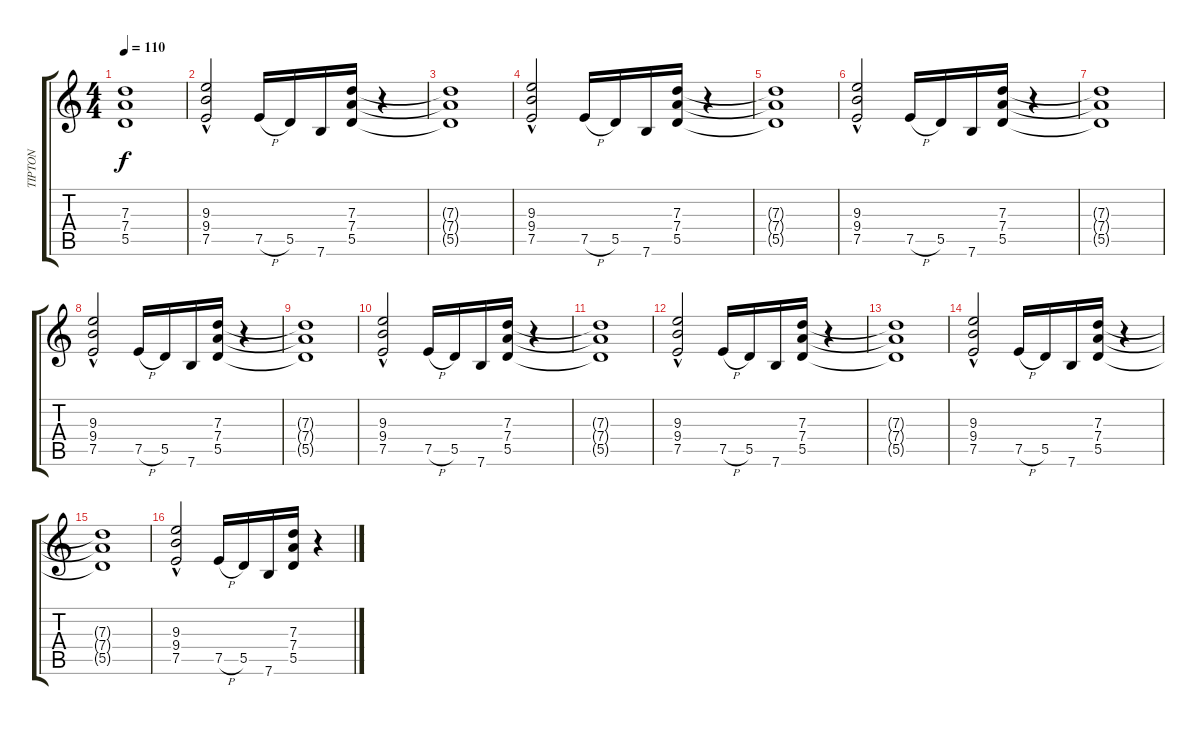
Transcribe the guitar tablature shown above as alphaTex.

\track ("TIPTON" "TIPTON") {instrument distortionguitar}
\staff {score tabs}
\tuning (E4 B3 G3 D3 A2 E2) {hide}
\ts (4 4)
\tempo 110
\clef g2
\ks c
(7.3{t} 7.4{t} 5.5{t}).1{dy f} |
(9.3{hac} 9.4{hac} 7.5{hac}).2 7.5{h}.16 5.5.16 7.6.16 (7.3 7.4 5.5).16 r.4 |
(7.3{t} 7.4{t} 5.5{t}).1 |
(9.3{hac} 9.4{hac} 7.5{hac}).2 7.5{h}.16 5.5.16 7.6.16 (7.3 7.4 5.5).16 r.4 |
(7.3{t} 7.4{t} 5.5{t}).1 |
(9.3{hac} 9.4{hac} 7.5{hac}).2 7.5{h}.16 5.5.16 7.6.16 (7.3 7.4 5.5).16 r.4 |
(7.3{t} 7.4{t} 5.5{t}).1 |
(9.3{hac} 9.4{hac} 7.5{hac}).2 7.5{h}.16 5.5.16 7.6.16 (7.3 7.4 5.5).16 r.4 |
(7.3{t} 7.4{t} 5.5{t}).1 |
(9.3{hac} 9.4{hac} 7.5{hac}).2 7.5{h}.16 5.5.16 7.6.16 (7.3 7.4 5.5).16 r.4 |
(7.3{t} 7.4{t} 5.5{t}).1 |
(9.3{hac} 9.4{hac} 7.5{hac}).2 7.5{h}.16 5.5.16 7.6.16 (7.3 7.4 5.5).16 r.4 |
(7.3{t} 7.4{t} 5.5{t}).1 |
(9.3{hac} 9.4{hac} 7.5{hac}).2 7.5{h}.16 5.5.16 7.6.16 (7.3 7.4 5.5).16 r.4 |
(7.3{t} 7.4{t} 5.5{t}).1 |
(9.3{hac} 9.4{hac} 7.5{hac}).2 7.5{h}.16 5.5.16 7.6.16 (7.3 7.4 5.5).16 r.4
